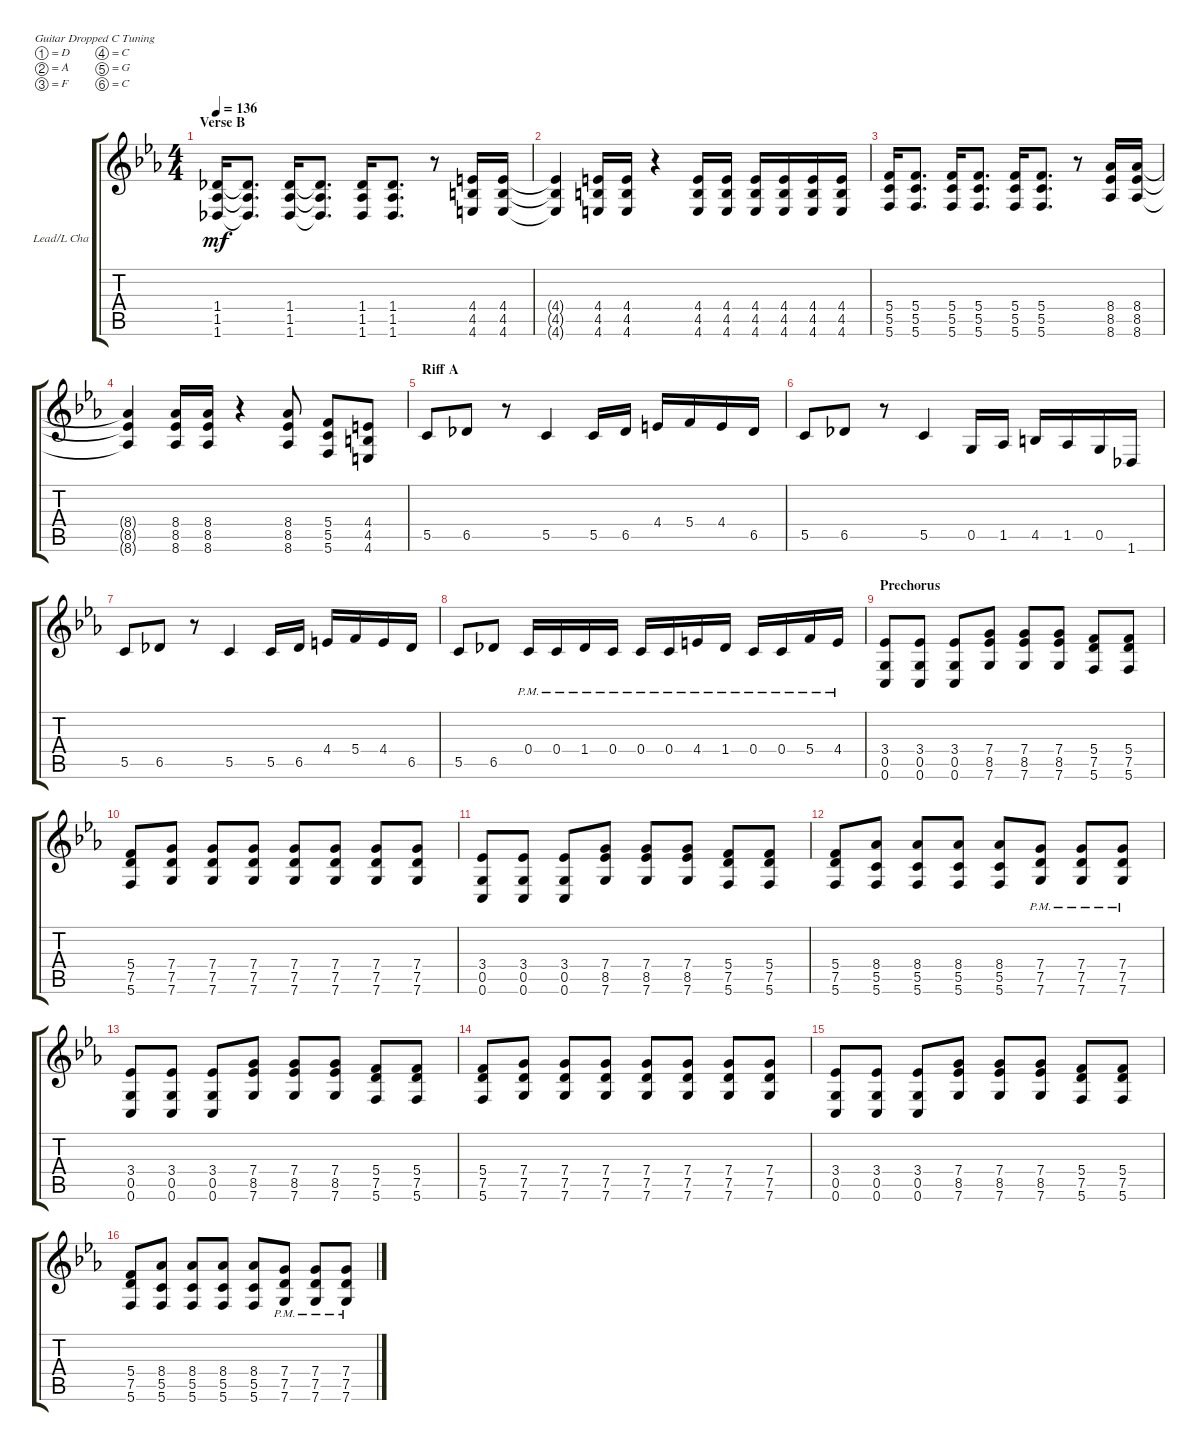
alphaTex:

\defaultSystemsLayout 4
\bracketExtendMode groupsimilarinstruments
\firstSystemTrackNameOrientation horizontal
\otherSystemsTrackNameOrientation horizontal
\track ("Lead/L Channel" "Lead/L Cha") {instrument distortionguitar}
\staff {score tabs}
\tuning (D4 A3 F3 C3 G2 C2)
\ts (4 4)
\section ("" "Verse B")
\tempo 136
\clef g2
\ks cminor
(1.4 1.5 1.6).16{dy mf} (1.4{t} 1.6{t} 1.5{t}).8{d} (1.4 1.5 1.6).16 (1.4{t} 1.6{t} 1.5{t}).8{d} (1.4 1.6 1.5).16 (1.4 1.5 1.6).8{d} r.8 (4.4 4.6 4.5).16 (4.4 4.5 4.6).16 |
(4.4{t} 4.6{t} 4.5{t}).4 (4.4 4.5 4.6).16 (4.4 4.6 4.5).16 r.4 (4.4 4.5 4.6).16 (4.4 4.6 4.5).16 (4.4 4.5 4.6).16 (4.4 4.6 4.5).16 (4.4 4.5 4.6).16 (4.4 4.6 4.5).16 |
(5.4 5.5 5.6).16 (5.4 5.6 5.5).8{d} (5.4 5.5 5.6).16 (5.4 5.6 5.5).8{d} (5.4 5.5 5.6).16 (5.4 5.6 5.5).8{d} r.8 (8.4 8.5 8.6).16 (8.4 8.6 8.5).16 |
(8.4{t} 8.5{t} 8.6{t}).4 (8.4 8.6 8.5).16 (8.4 8.5 8.6).16 r.4 (8.4 8.6 8.5).8 (5.4 5.5 5.6).8 (4.4 4.6 4.5).8 |
\section ("" "Riff A")
5.5.8 6.5.8 r.8 5.5.4 5.5.16 6.5.16 4.4.16 5.4.16 4.4.16 6.5.16 |
5.5.8 6.5.8 r.8 5.5.4 0.5.16 1.5.16 4.5.16 1.5.16 0.5.16 1.6.16 |
5.5.8 6.5.8 r.8 5.5.4 5.5.16 6.5.16 4.4.16 5.4.16 4.4.16 6.5.16 |
5.5.8 6.5.8 0.4{pm}.16 0.4{pm}.16 1.4{pm}.16 0.4{pm}.16 0.4{pm}.16 0.4{pm}.16 4.4{pm}.16 1.4{pm}.16 0.4{pm}.16 0.4{pm}.16 5.4{pm}.16 4.4{pm}.16 |
\section ("" "Prechorus")
(0.6 0.5 3.4).8 (0.6 0.5 3.4).8 (0.6 0.5 3.4).8 (7.6 7.4 8.5).8 (7.6 7.4 8.5).8 (7.6 7.4 8.5).8 (5.6 7.5 5.4).8 (5.6 7.5 5.4).8 |
(5.6 7.5 5.4).8 (7.6 7.5 7.4).8 (7.6 7.5 7.4).8 (7.6 7.5 7.4).8 (7.6 7.5 7.4).8 (7.6 7.5 7.4).8 (7.6 7.5 7.4).8 (7.6 7.5 7.4).8 |
(0.6 0.5 3.4).8 (0.6 0.5 3.4).8 (0.6 0.5 3.4).8 (7.6 7.4 8.5).8 (7.6 7.4 8.5).8 (7.6 7.4 8.5).8 (5.6 7.5 5.4).8 (5.6 7.5 5.4).8 |
(5.6 7.5 5.4).8 (5.6 5.5 8.4).8 (5.6 5.5 8.4).8 (5.6 5.5 8.4).8 (5.6 5.5 8.4).8 (7.6{pm} 7.5 7.4).8 (7.6{pm} 7.5 7.4).8 (7.6{pm} 7.5 7.4).8 |
(0.6 0.5 3.4).8 (0.6 0.5 3.4).8 (0.6 0.5 3.4).8 (7.6 7.4 8.5).8 (7.6 7.4 8.5).8 (7.6 7.4 8.5).8 (5.6 7.5 5.4).8 (5.6 7.5 5.4).8 |
(5.6 7.5 5.4).8 (7.6 7.5 7.4).8 (7.6 7.5 7.4).8 (7.6 7.5 7.4).8 (7.6 7.5 7.4).8 (7.6 7.5 7.4).8 (7.6 7.5 7.4).8 (7.6 7.5 7.4).8 |
(0.6 0.5 3.4).8 (0.6 0.5 3.4).8 (0.6 0.5 3.4).8 (7.6 7.4 8.5).8 (7.6 7.4 8.5).8 (7.6 7.4 8.5).8 (5.6 7.5 5.4).8 (5.6 7.5 5.4).8 |
(5.6 7.5 5.4).8 (5.6 5.5 8.4).8 (5.6 5.5 8.4).8 (5.6 5.5 8.4).8 (5.6 5.5 8.4).8 (7.6{pm} 7.5 7.4).8 (7.6{pm} 7.5 7.4).8 (7.6{pm} 7.5 7.4).8
